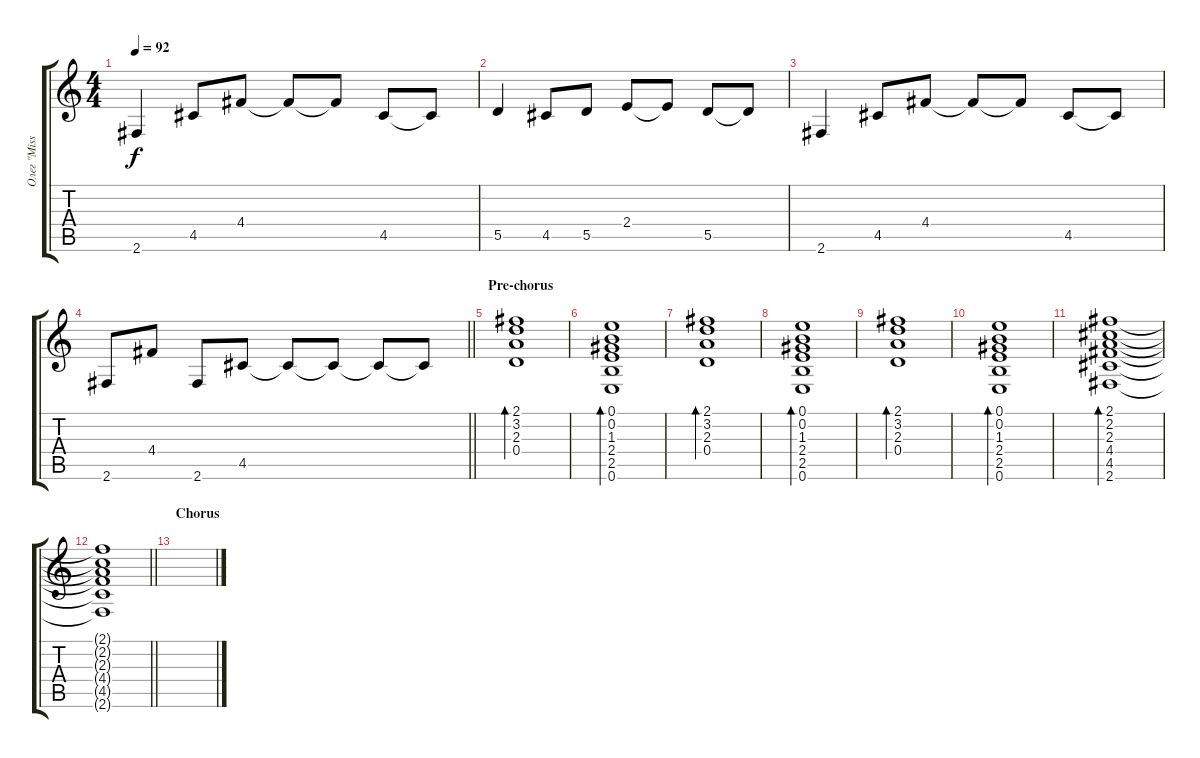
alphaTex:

\track ("Олег \"Mission\" Мишин" "Олег \"Miss") {instrument acousticguitarsteel}
\staff {score tabs}
\tuning (E4 B3 G3 D3 A2 E2) {hide}
\ts (4 4)
\tempo 92
\clef g2
\ks c
2.6.4{dy f} 4.5.8 4.4.8 4.4{t}.8 4.4{t}.8 4.5.8 4.5{t}.8 |
5.5.4 4.5.8 5.5.8 2.4.8 2.4{t}.8 5.5.8 5.5{t}.8 |
2.6.4 4.5.8 4.4.8 4.4{t}.8 4.4{t}.8 4.5.8 4.5{t}.8 |
\barLineRight lightlight
2.6.8 4.4.8 2.6.8 4.5.8 4.5{t}.8 4.5{t}.8 4.5{t}.8 4.5{t}.8 |
\section ("" "Pre-chorus")
(2.1 3.2 2.3 0.4).1{bd 120} |
(0.1 0.2 1.3 2.4 2.5 0.6).1{bd 60} |
(2.1 3.2 2.3 0.4).1{bd 120} |
(0.1 0.2 1.3 2.4 2.5 0.6).1{bd 60} |
(2.1 3.2 2.3 0.4).1{bd 120} |
(0.1 0.2 1.3 2.4 2.5 0.6).1{bd 60} |
(2.1 2.2 2.3 4.4 4.5 2.6).1{bd 60} |
\barLineRight lightlight
(2.1{t} 2.2{t} 2.3{t} 4.4{t} 4.5{t} 2.6{t}).1 |
\section ("" "Chorus")
